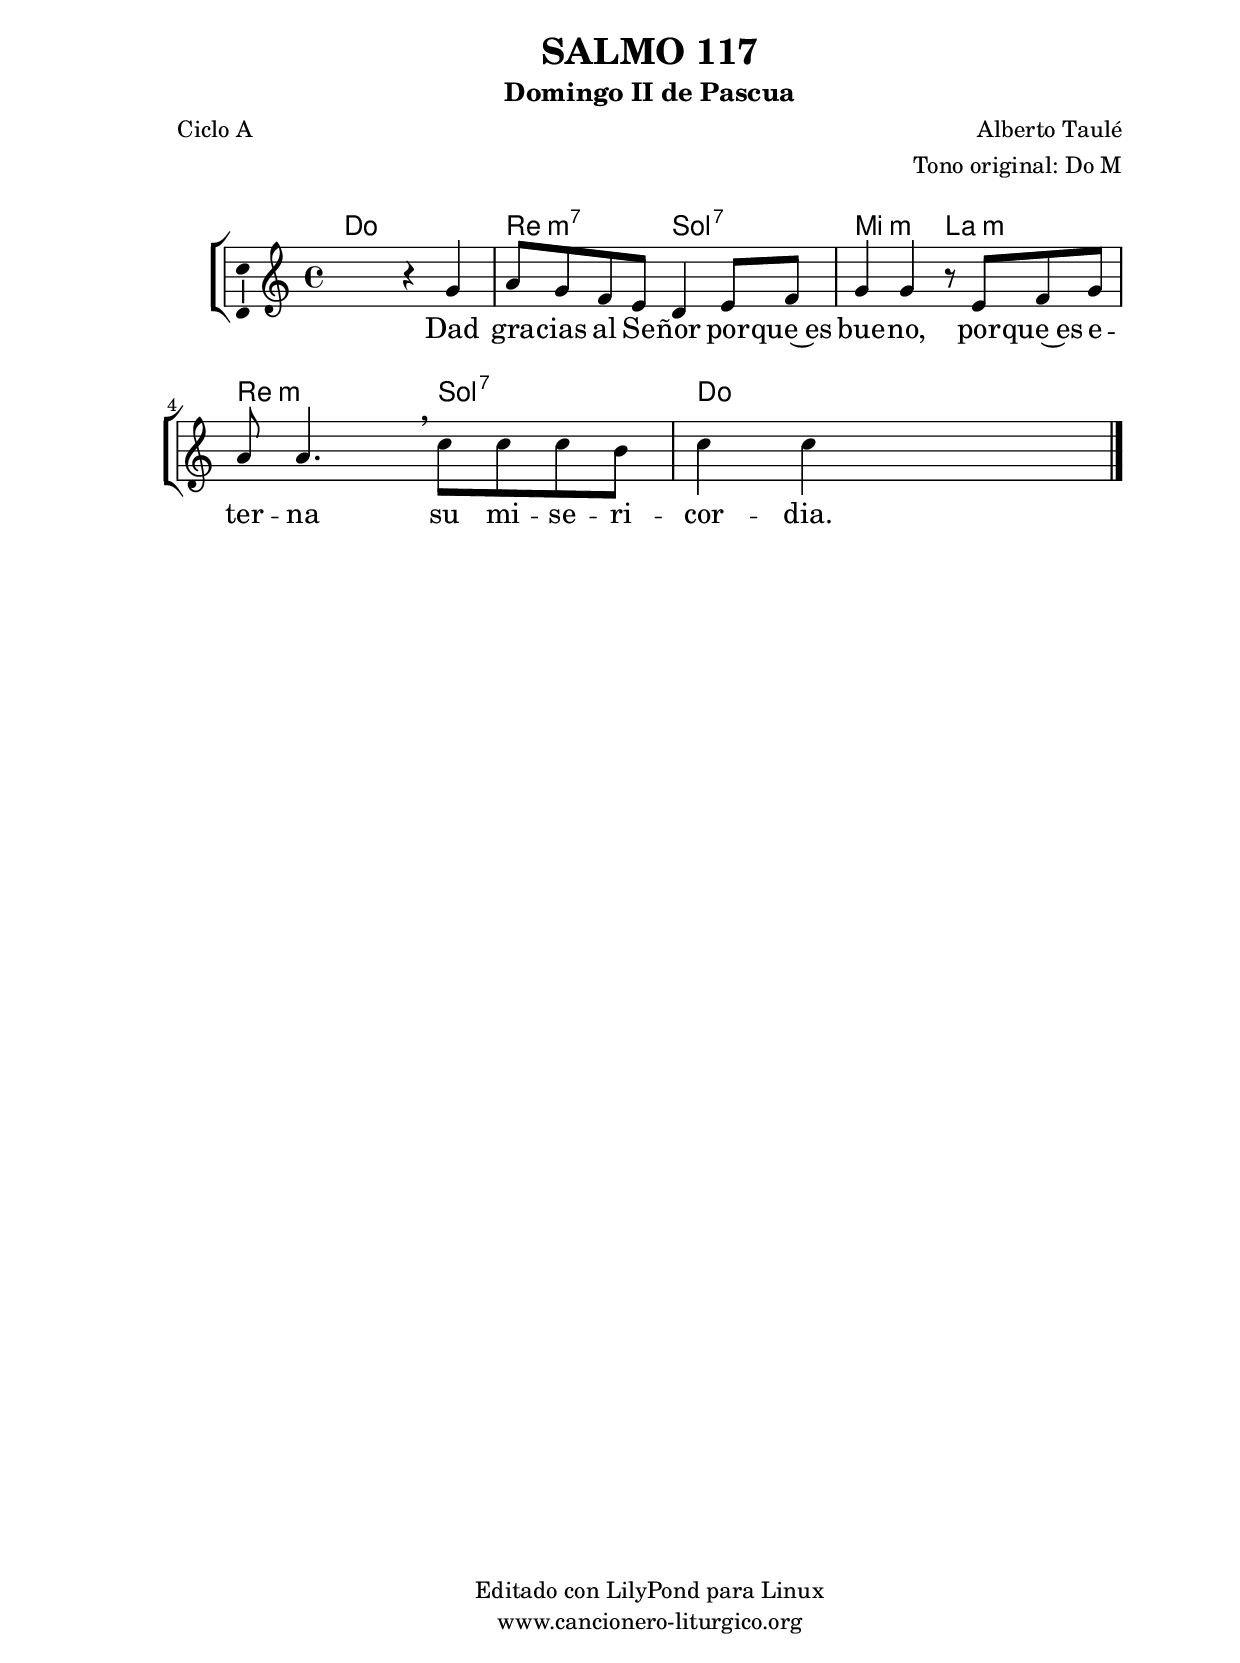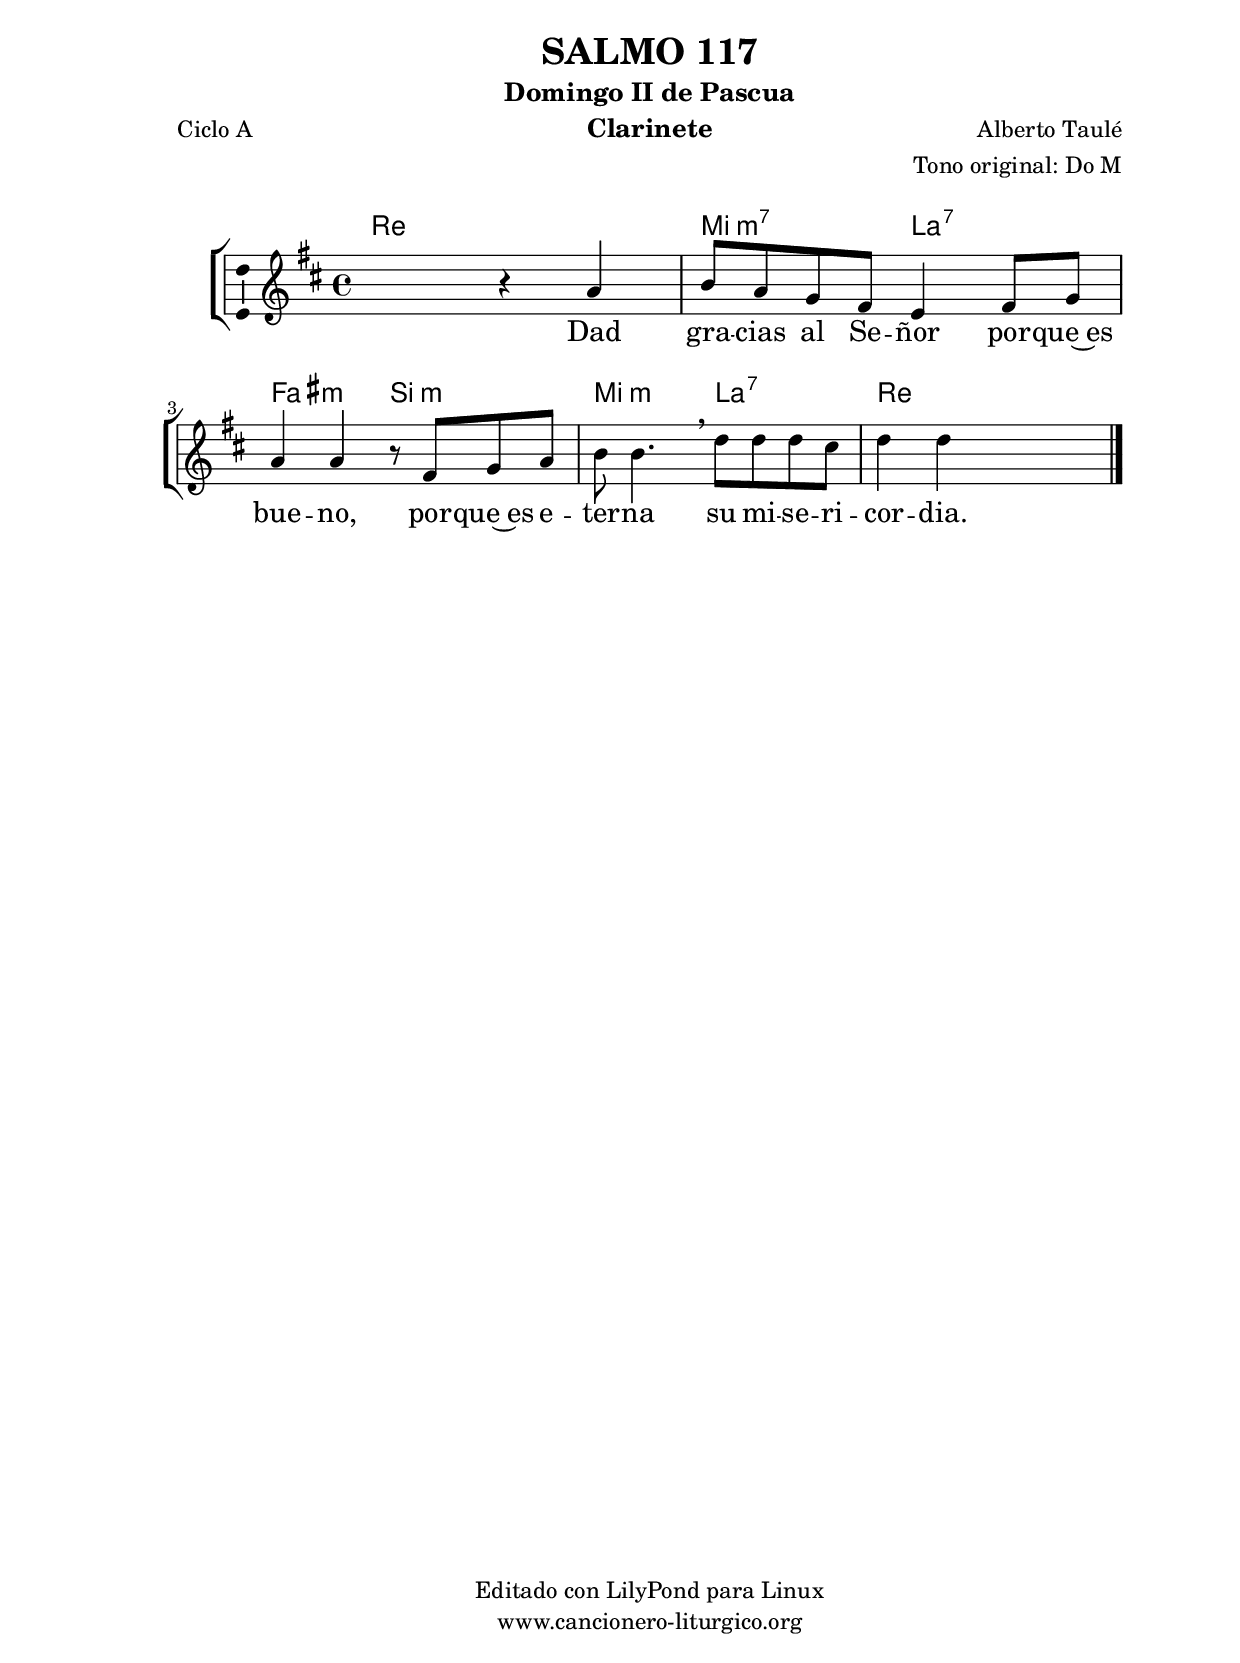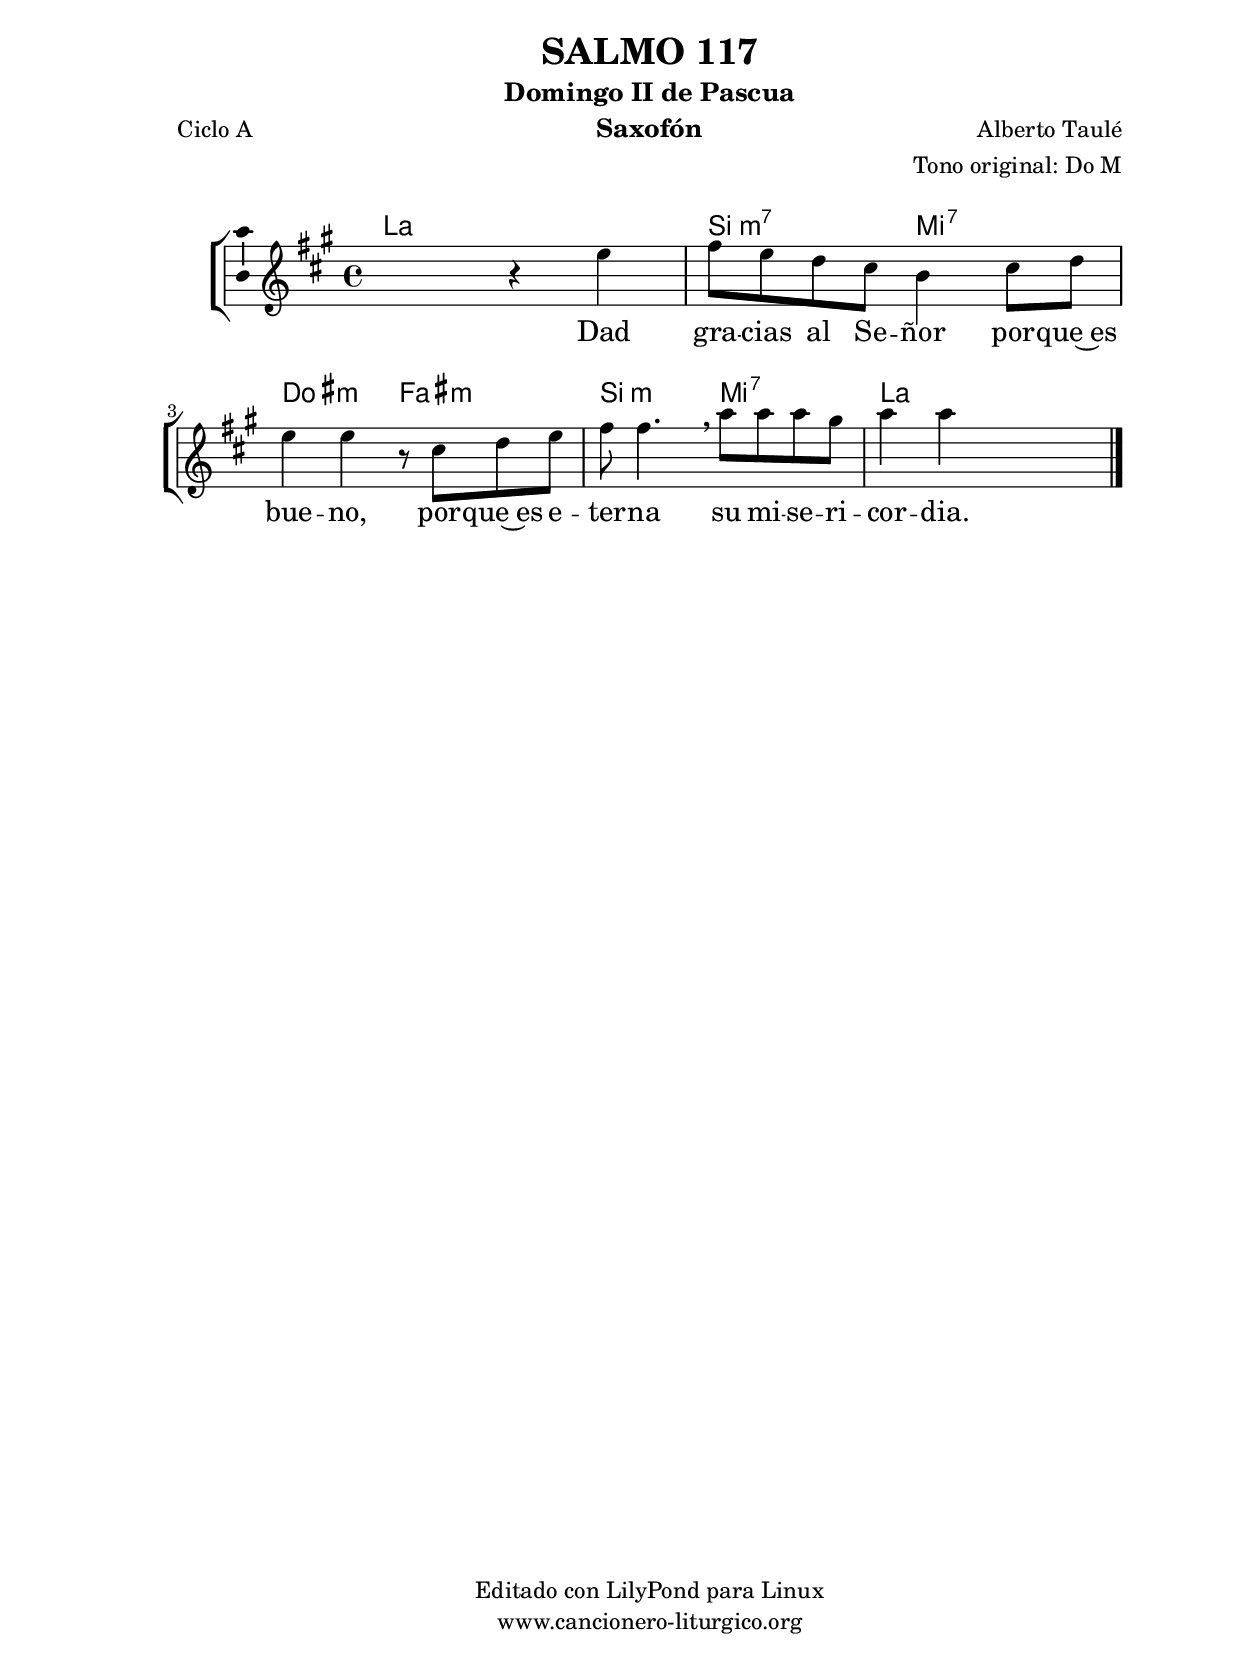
%
%para convertir .midi en .wav:
%timidity filename.midi -Ow -o finename.wav
%
%
%Para convertir de .wav a .mp3:
%lame -h -m j filename.wav
%
%
%para escuchar el midi:
%timidity nombrefichero.midi
%


%versión de lilypond para la que se ha escrito esta partitura:
\version "2.16.0"

	%Tamaño papel
	#(set-default-paper-size "a4")
	%Tamaño partitura
	#(set-global-staff-size 20)
	%No responde al pulsar sobre una nota
	#(ly:set-option 'point-and-click #f)

%parámetros del encabezamiento:
\header {
	title = "SALMO 117"
	subtitle = "Domingo II de Pascua"
	composer = "Alberto Taulé"
	poet = "Ciclo A"
	meter = ""
	arranger = "Tono original: Do M"
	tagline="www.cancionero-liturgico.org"
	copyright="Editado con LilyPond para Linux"
	}

%parámetros asociados al papel:
\paper  {
	oddHeaderMarkup = \markup {\fill-line { \on-the-fly #not-first-page \fromproperty #'header:title \on-the-fly #not-first-page \fromproperty #'header:composer }}
	evenHeaderMarkup = \markup {\fill-line { \fromproperty #'header:composer \fromproperty #'header:title }}
	#(set-paper-size "a4")
	print-page-number = ##f
	first-page-number = 1
	print-first-page-number = ##f
%	head-separation = 3.0 \cm
	top-margin = 2.0 \cm
	bottom-margin = 0.5\cm
%%%	bottom-margin = -1.0\cm
	left-margin = 3.0 \cm
	line-width = 16.0 \cm 
	indent = 8\mm
	interscoreline = 2.\mm
	between-system-space = 15\mm
%	para que las partituras no llenen la hoja:
	ragged-bottom = ##t
%	idem para la última hoja:
	ragged-last-bottom = ##f
%	para que las partituras llenen el ancho del papel:
	ragged-last = ##f
	after-title-space = 2.5 \cm
%page-count=1
%system-count=8

	%Flexible Vertical Spacing
%	markup-markup-spacing =
%	#'((basic-distance . 15) (minimum-distance . 15) (padding . 3))
	markup-system-spacing =
	#'((basic-distance . 15) (minimum-distance . 15) (padding . 3))
	system-system-spacing =
	#'((basic-distance . 15) (minimum-distance . 15) (padding . 3))
	score-system-spacing =
	#'((basic-distance . 15) (minimum-distance . 15) (padding . 5))
%	top-system-spacing = % header
%	#'((basic-distance . 8) (minimum-distance . 0) (padding . 3))
%	top-markup-spacing =
%	#'((basic-distance . 20) (minimum-distance . 20) (padding . 3))
	last-bottom-spacing = % footer
	#'((basic-distance . 5) (minimum-distance . 5) (padding . 3))
%	score-markup-spacing =
%	#'((basic-distance . 16) (minimum-distance . 13) (padding . 3))

	}


%parámetros que afectan a toda la partitura:
global =  {
	%clave de sol (G):
	\clef G
	%armadura:
%	\transpose f a
	\key c \major
	\tempo 4=92
	\set Score.tempoHideNote = ##t
	}


acordes = {
	\italianChords
	\chordmode {
%	\transpose f a
{

c2 s d:m7 g:7 e:m a:m d:m g:7 c s

	}
	}
}

melodia = 
%	\transpose f a
{
	\relative c''{
	\time 4/4

s2 r4 g4
a8 g f e d4 e8 f
g4 g r8 e8 f g
a8 a4. \breathe c8 c c b
c4 c s2

	\bar "|."
	}
	}


texto = \lyricmode {
Dad gra -- cias al Se -- ñor por -- que~es bue -- no,
por -- que~es e -- ter -- na su mi -- se -- ri -- cor -- dia.
	}


acordesStaff = \context ChordNames = acordesStaff <<
	\set chordChanges = ##t
	\acordes
	>>


vozStaff = \context Voice = vozStaff
\with {\consists "Ambitus_engraver"}
<<
%	\set Staff.instrumentName = ""
%	\set Staff.shortInstrumentName = ""
%	\set Staff.midiInstrument = #"clarinet"
%	\set Staff.midiInstrument = #"cello"
%	\set Staff.midiInstrument = #"flute"
	\set Staff.midiInstrument = #"electric guitar (jazz)"
%	\set Staff.midiInstrument = #"english horn"
%	\set Staff.midiInstrument = #"violin"
%	\set Staff.midiInstrument = #"glockenspiel"
	\set Staff.midiMinimumVolume = #0.7
	\set Staff.midiMaximumVolume = #0.9
	\global
	\melodia
	>>


textoStaff = \context Lyrics = textoStaff <<
	\lyricsto vozStaff \texto
	>>

\book {
	\score {
		\context ChoirStaff {
			\override StaffGroup.SystemStartBracket #'collapse-height = #1
			\override Score.SystemStartBar #'collapse-height = #1
			<<
			\acordesStaff
			\vozStaff
			\textoStaff
			>>
			}
		\layout {
	    		\context {
				\Lyrics
				\override LyricText #'font-size = #2
				}
	   		 \context {
				\Score
				%fontSize = #3
				\override StaffSymbol #'staff-space = #(magstep +3)
				%\override Beam #'thickness = #0.55
				%\override SpacingSpanner #'spacing-increment = #1.0
				%\override Slur #'height-limit = #1.5
				}
			}
		}
	\score {
		\unfoldRepeats
		\context ChoirStaff {
			<<
			\acordesStaff
			\vozStaff
			>>
			}
		\midi {
	  		\context {
	  			\Score
				tempoWholesPerMinute = #(ly:make-moment 70 4)
				}
			}
		}
	}

%Partitura para clarinete
#(define output-suffix "C")
\book {
	\header{
		instrument = "Clarinete"
		}
	\score {
		\context ChoirStaff {
			\override StaffGroup.SystemStartBracket #'collapse-height = #1
			\override Score.SystemStartBar #'collapse-height = #1
\transpose c d
			<<
			\acordesStaff
			\vozStaff
			\textoStaff
			>>
			}
		\layout {
	    		\context {
				\Lyrics
				\override LyricText #'font-size = #2
				}
	   		 \context {
				\Score
				%fontSize = #3
				\override StaffSymbol #'staff-space = #(magstep +3)
				%\override Beam #'thickness = #0.55
				%\override SpacingSpanner #'spacing-increment = #1.0
				%\override Slur #'height-limit = #1.5
				}
			}
		}
	}

%Partitura para saxofón
#(define output-suffix "S")
\book {
	\header{
		instrument = "Saxofón"
		}
	\score {
		\context ChoirStaff {
			\override StaffGroup.SystemStartBracket #'collapse-height = #1
			\override Score.SystemStartBar #'collapse-height = #1
\transpose c a
			<<
			\acordesStaff
			\vozStaff
			\textoStaff
			>>
			}
		\layout {
	    		\context {
				\Lyrics
				\override LyricText #'font-size = #2
				}
	   		 \context {
				\Score
				%fontSize = #3
				\override StaffSymbol #'staff-space = #(magstep +3)
				%\override Beam #'thickness = #0.55
				%\override SpacingSpanner #'spacing-increment = #1.0
				%\override Slur #'height-limit = #1.5
				}
			}
		}
	}

